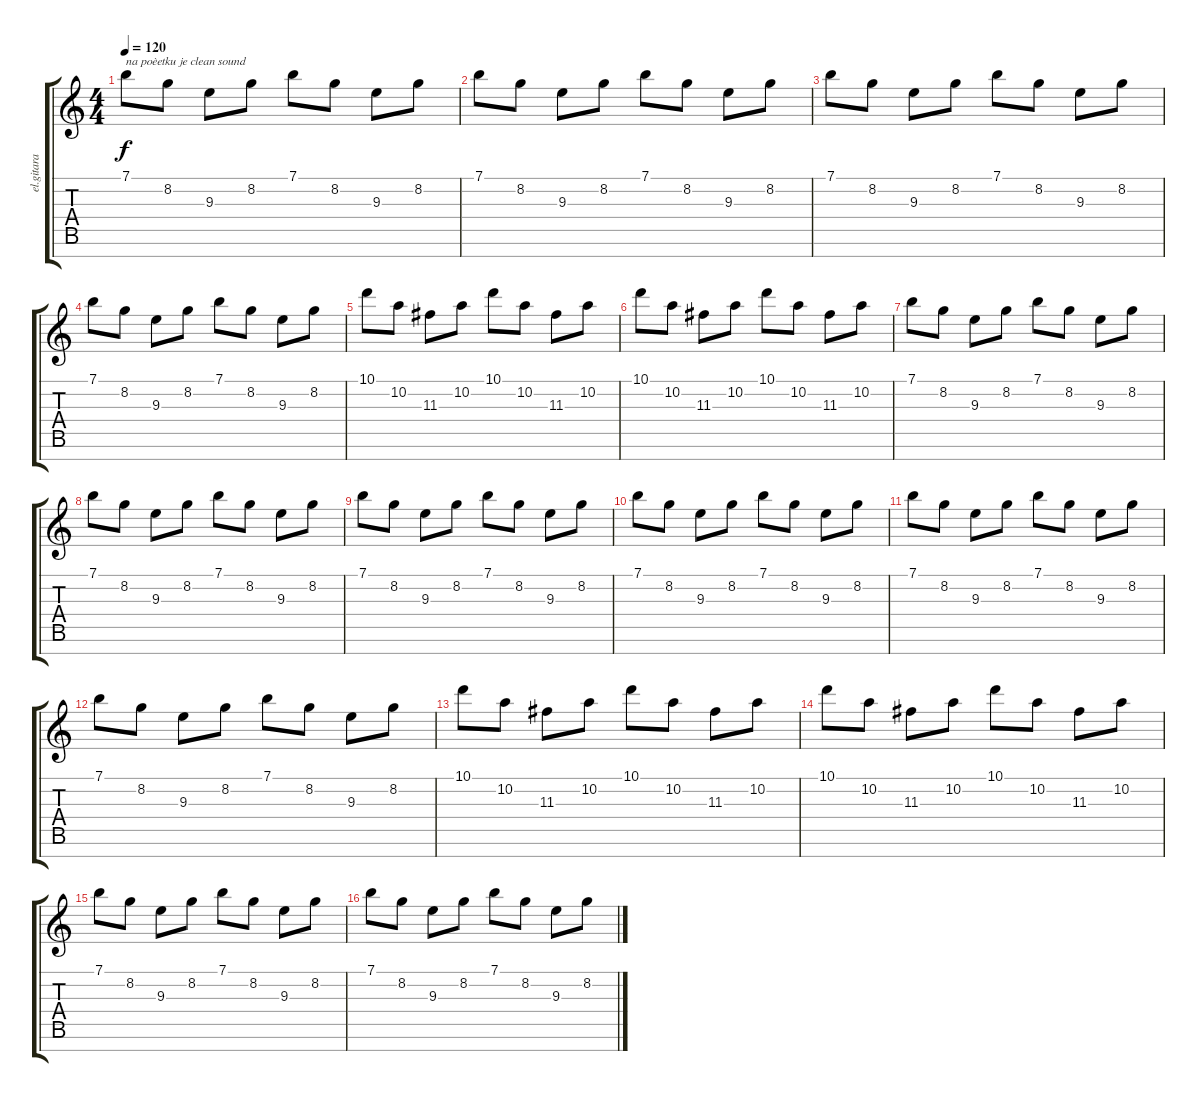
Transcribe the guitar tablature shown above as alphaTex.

\track ("el.gitara" "el.gitara") {instrument distortionguitar}
\staff {score tabs}
\tuning (E4 B3 G3 D3 A2 E2 B1) {hide}
\ts (4 4)
\tempo 120
\tempo 140
\tempo 120
\clef g2
\ks c
7.1.8{txt "na poèetku je clean sound" dy f balance 0 instrument electricguitarjazz} 8.2.8 9.3.8 8.2.8 7.1.8 8.2.8 9.3.8 8.2.8 |
7.1.8 8.2.8 9.3.8 8.2.8 7.1.8 8.2.8 9.3.8 8.2.8 |
7.1.8{instrument electricguitarjazz} 8.2.8 9.3.8 8.2.8 7.1.8 8.2.8 9.3.8 8.2.8 |
7.1.8 8.2.8 9.3.8 8.2.8 7.1.8 8.2.8 9.3.8 8.2.8 |
10.1.8 10.2.8 11.3.8 10.2.8 10.1.8 10.2.8 11.3.8 10.2.8 |
10.1.8 10.2.8 11.3.8 10.2.8 10.1.8 10.2.8 11.3.8 10.2.8 |
7.1.8{instrument electricguitarjazz} 8.2.8 9.3.8 8.2.8 7.1.8 8.2.8 9.3.8 8.2.8 |
7.1.8{instrument electricguitarjazz} 8.2.8 9.3.8 8.2.8 7.1.8 8.2.8 9.3.8 8.2.8 |
7.1.8{instrument electricguitarjazz} 8.2.8 9.3.8 8.2.8 7.1.8 8.2.8 9.3.8 8.2.8 |
7.1.8{instrument electricguitarjazz} 8.2.8 9.3.8 8.2.8 7.1.8 8.2.8 9.3.8 8.2.8 |
7.1.8{instrument electricguitarjazz} 8.2.8 9.3.8 8.2.8 7.1.8 8.2.8 9.3.8 8.2.8 |
7.1.8{instrument electricguitarjazz} 8.2.8 9.3.8 8.2.8 7.1.8 8.2.8 9.3.8 8.2.8 |
10.1.8 10.2.8 11.3.8 10.2.8 10.1.8 10.2.8 11.3.8 10.2.8 |
10.1.8 10.2.8 11.3.8 10.2.8 10.1.8 10.2.8 11.3.8 10.2.8 |
7.1.8{instrument electricguitarjazz} 8.2.8 9.3.8 8.2.8 7.1.8 8.2.8 9.3.8 8.2.8 |
7.1.8{instrument electricguitarjazz} 8.2.8 9.3.8 8.2.8 7.1.8 8.2.8 9.3.8 8.2.8
